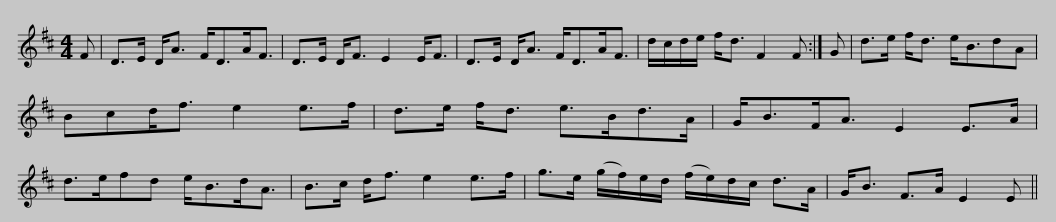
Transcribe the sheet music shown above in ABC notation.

X:1
L:1/8
M:4/4
I:linebreak $
K:D
V:1 treble
V:1
 F | D>E D<A F<DA<F | D>E D<F E2 E<F | D>E D<A F<DA<F | d/c/d/e/ f<d F2 F :| %5
 G |$ d>e f<d e<BdA | Bcd<f e2 e>f | d>e f<d e>Bd>A | G<BF<A E2 E>A | %10
 d>efd e<Bd<A |$ B>c d<f e2 e>f | g>e (g/f/)e/d/ (f/e/)d/c/ d>A | G<B F>A E2 E || %14
